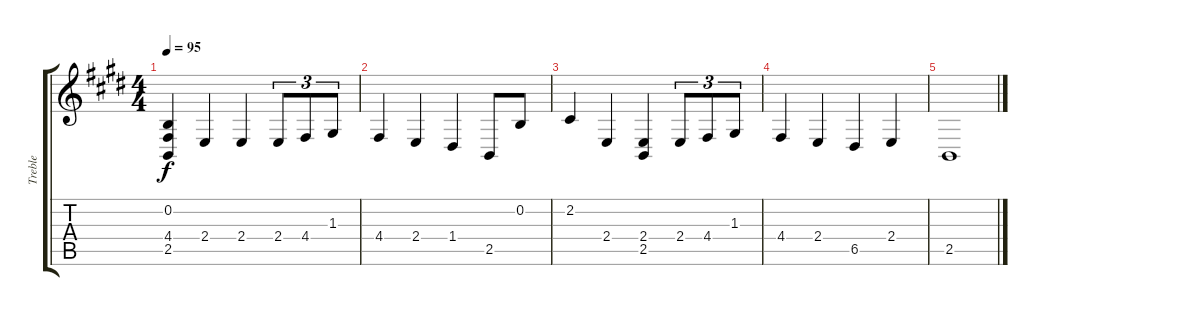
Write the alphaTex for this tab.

\track ("Treble" "Treble") {instrument acousticgrandpiano}
\staff {score tabs}
\tuning (E4 B3 G3 D3 A2 E2) {hide}
\ts (4 4)
\tempo 95
\clef g2
\ks e
(0.2 4.4 2.5).4{dy f} 2.4.4 2.4.4 2.4.8{tu (3 2)} 4.4.8{tu (3 2)} 1.3.8{tu (3 2)} |
4.4.4 2.4.4 1.4.4 2.5.8 0.2.8 |
2.2.4 2.4.4 (2.4 2.5).4 2.4.8{tu (3 2)} 4.4.8{tu (3 2)} 1.3.8{tu (3 2)} |
4.4.4 2.4.4 6.5.4 2.4.4 |
2.5.1
